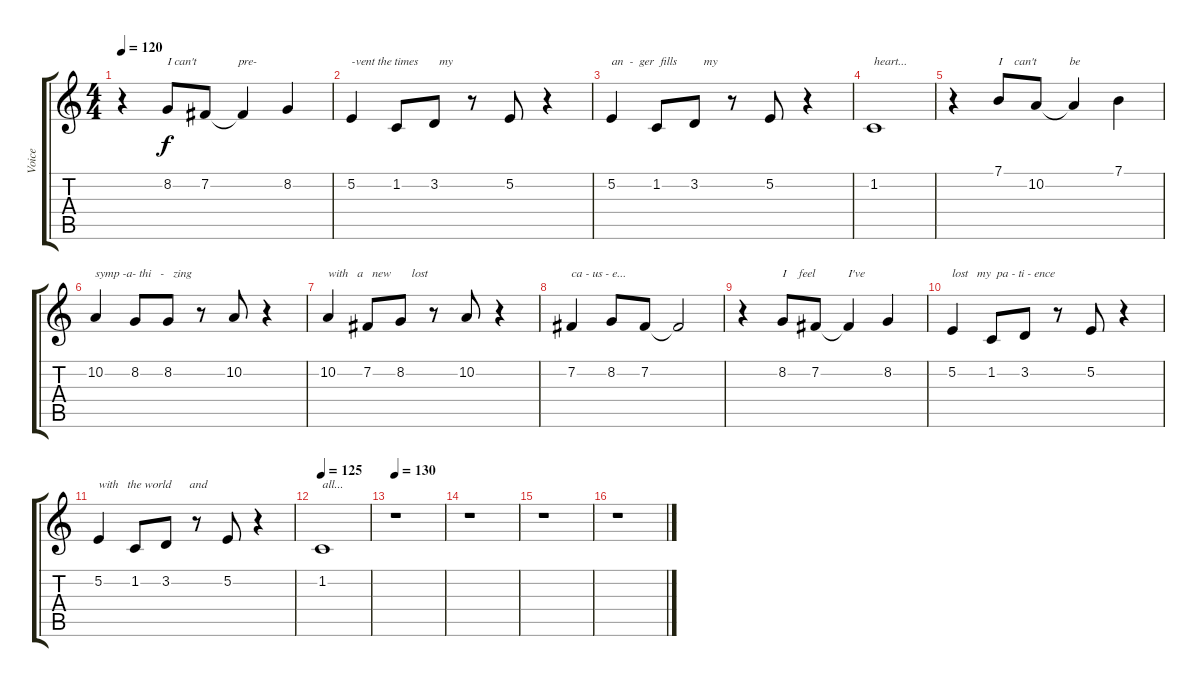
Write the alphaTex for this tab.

\track ("Voice" "Voice") {instrument cello}
\staff {score tabs}
\tuning (E4 B3 G3 D3 A2 E2) {hide}
\ts (4 4)
\tempo 120
\clef g2
\ks c
r.4{dy f} 8.2.8{txt "I can't              pre-"} 7.2.8 7.2{t}.4 8.2.4 |
5.2.4{txt "-vent the times       my"} 1.2.8 3.2.8 r.8 5.2.8 r.4 |
5.2.4{txt "an  -  ger  fills         my"} 1.2.8 3.2.8 r.8 5.2.8 r.4 |
1.2.1{txt "heart..."} |
r.4 7.1.8{txt "I    can't           be"} 10.2.8 10.2{t}.4 7.1.4 |
10.2.4{txt "symp -a- thi   -   zing"} 8.2.8 8.2.8 r.8 10.2.8 r.4 |
10.2.4{txt "with   a   new       lost"} 7.2.8 8.2.8 r.8 10.2.8 r.4 |
7.2.4{txt "ca - us - e..."} 8.2.8 7.2.8 7.2{t}.2 |
r.4 8.2.8{txt "I    feel           I've"} 7.2.8 7.2{t}.4 8.2.4 |
5.2.4{txt "lost   my  pa - ti - ence"} 1.2.8 3.2.8 r.8 5.2.8 r.4 |
5.2.4{txt "with   the world      and"} 1.2.8 3.2.8 r.8 5.2.8 r.4 |
\tempo 125
1.2.1{txt "all..."} |
\tempo 130
r.1 |
r.1 |
r.1 |
r.1
